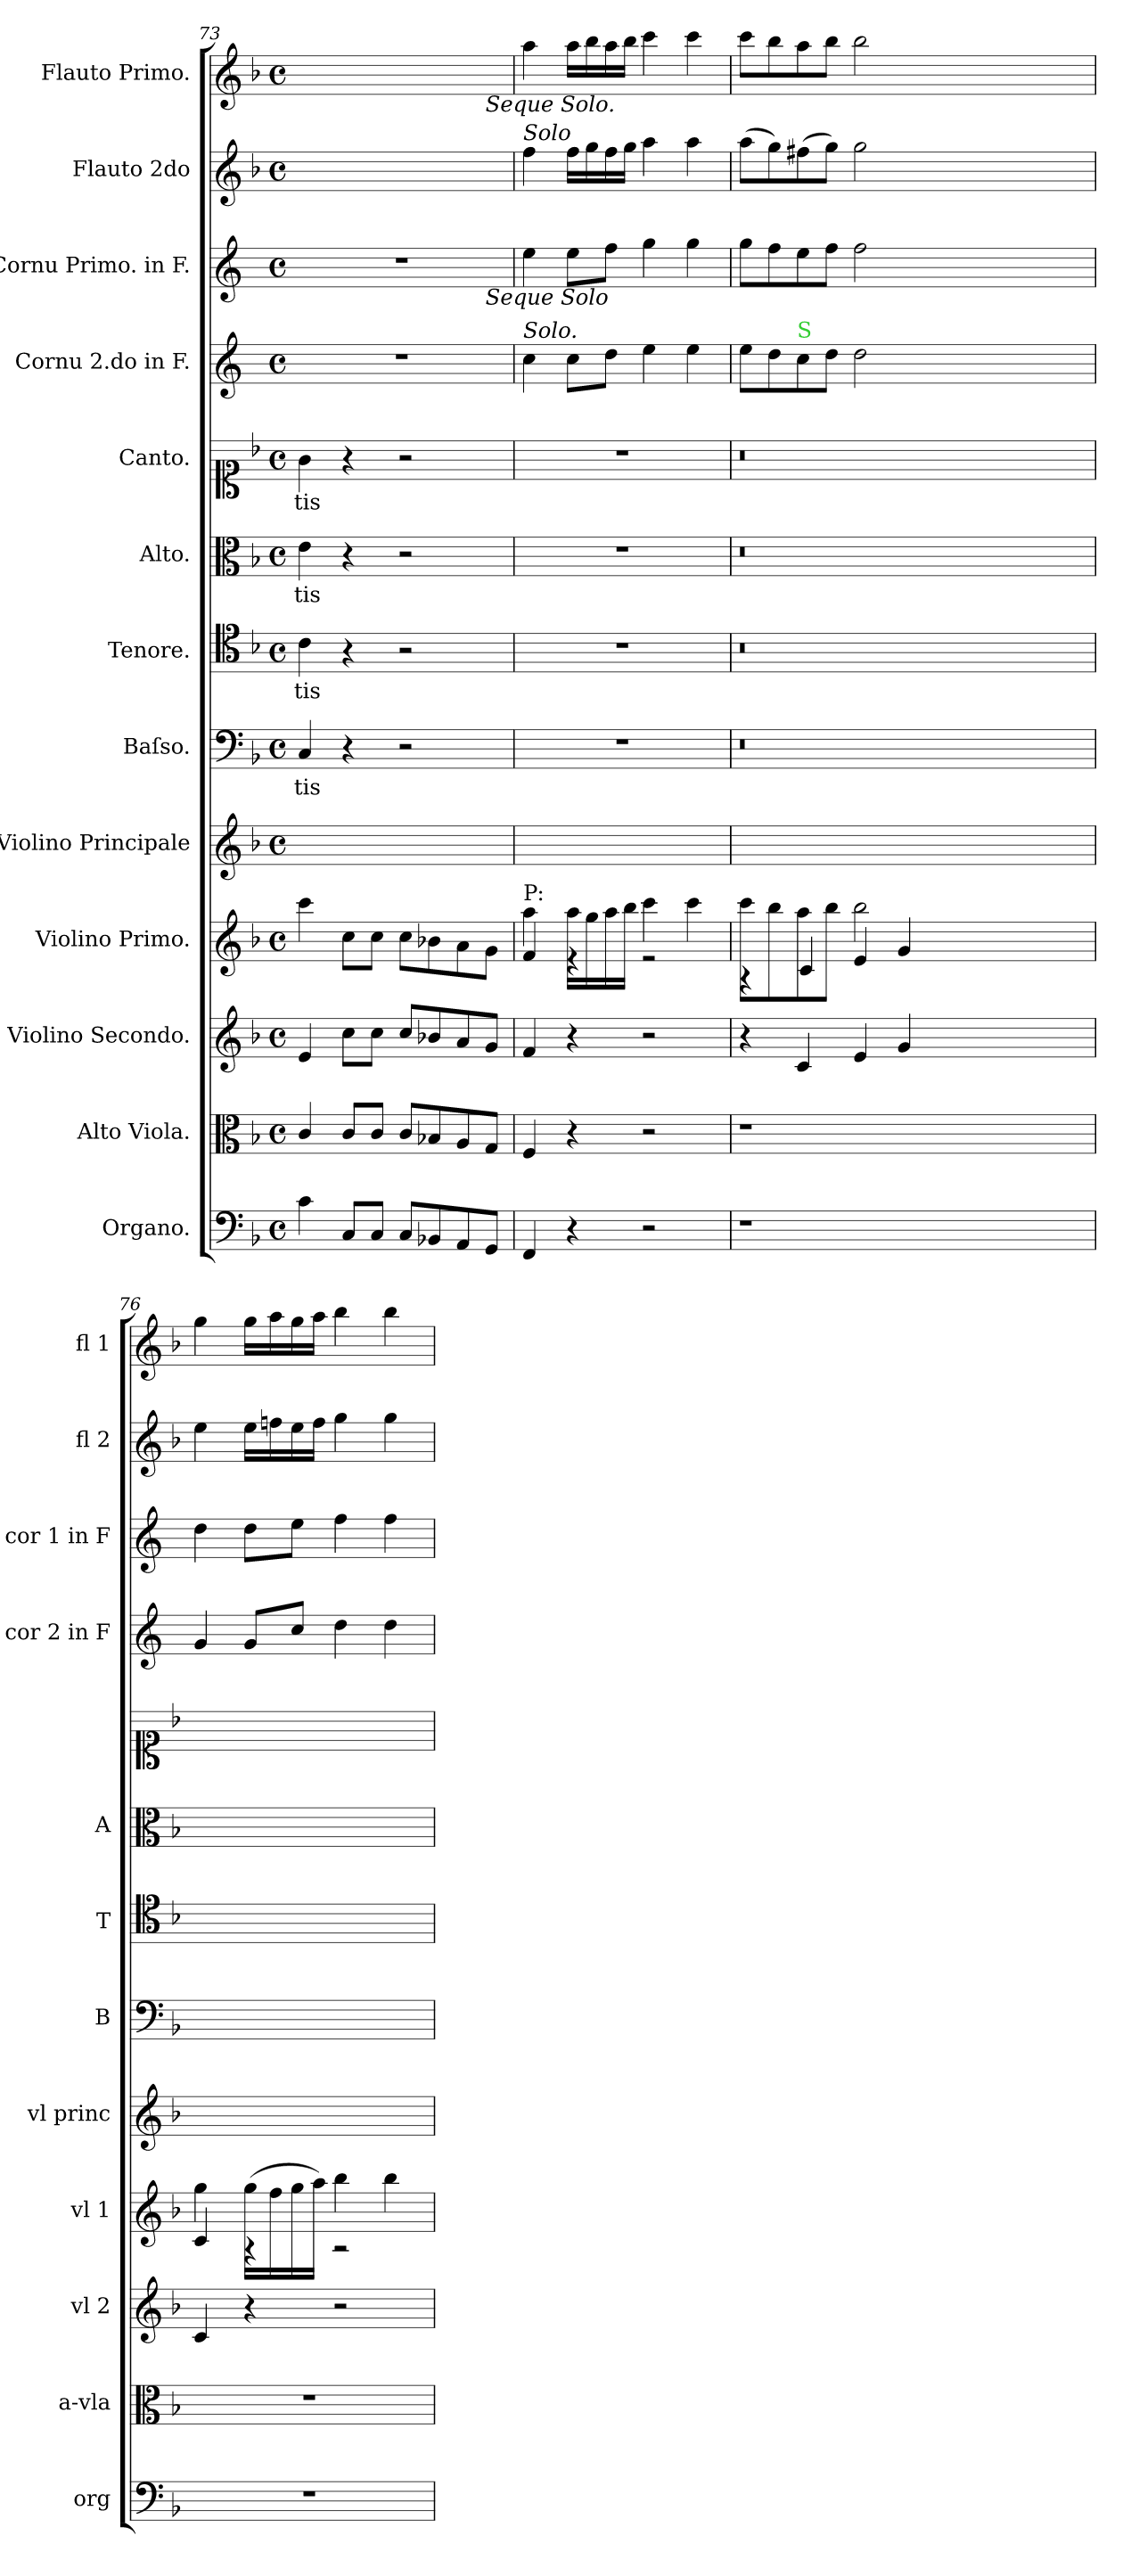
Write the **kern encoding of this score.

**kern	**kern	**kern	**dynam	**kern	**kern	**kern	**text	**kern	**text	**kern	**text	**kern	**text	**kern	**kern	**kern	**kern
*part13	*part12	*part11	*part11	*part10	*part9	*part8	*part8	*part7	*part7	*part6	*part6	*part5	*part5	*part4	*part3	*part2	*part1
*staff13	*staff12	*staff11	*staff11	*staff10	*staff9	*staff8	*staff8	*staff7	*staff7	*staff6	*staff6	*staff5	*staff5	*staff4	*staff3	*staff2	*staff1
*I"Organo.	*I"Alto Viola.	*I"Violino Secondo.	*	*I"Violino Primo.	*I"Violino Principale	*I"Baſso.	*	*I"Tenore.	*	*I"Alto.	*	*I"Canto.	*	*I"Cornu 2.do in F.	*I"Cornu Primo. in F.	*I"Flauto 2do	*I"Flauto Primo.
*I'org	*I'a-vla	*I'vl 2	*	*I'vl 1	*I'vl princ	*I'B	*	*I'T	*	*I'A	*	*	*	*I'cor 2 in F	*I'cor 1 in F	*I'fl 2	*I'fl 1
*clefF4	*clefC3	*clefG2	*	*clefG2	*clefG2	*clefF4	*	*clefC4	*	*clefC3	*	*clefC1	*	*clefG2	*clefG2	*clefG2	*clefG2
*	*	*	*	*	*	*	*	*	*	*	*	*	*	*ITrd4c7	*ITrd4c7	*	*
*k[b-]	*k[b-]	*k[b-]	*	*k[b-]	*k[b-]	*k[b-]	*	*k[b-]	*	*k[b-]	*	*k[b-]	*	*k[b-]	*k[b-]	*k[b-]	*k[b-]
*F:	*F:	*F:	*	*F:	*F:	*F:	*	*F:	*	*F:	*	*F:	*	*	*	*F:	*F:
*M4/4	*M4/4	*M4/4	*	*M4/4	*M4/4	*M4/4	*	*M4/4	*	*M4/4	*	*M4/4	*	*M4/4	*M4/4	*M4/4	*M4/4
*met(c)	*met(c)	*met(c)	*	*met(c)	*met(c)	*met(c)	*	*met(c)	*	*met(c)	*	*met(c)	*	*met(c)	*met(c)	*met(c)	*met(c)
=73	=73	=73	=73	=73	=73	=73	=73	=73	=73	=73	=73	=73	=73	=73	=73	=73	=73
*	*	*	*	*	*	*	*	*	*	*	*	*	*	*	*^	*	*
4c\	4c/	4e/	.	4ccc\	1ryy	4C/	-tis	4c\	-tis	4e\	-tis	4g\	-tis	1r	1r	2..ryy	1ryy	2..ryy
8C/L	8c/L	8cc\L	.	8cc\L	.	4r	.	4r	.	4r	.	4r	.	.	.	.	.	.
8C/J	8c/J	8cc\J	.	8cc\J	.	.	.	.	.	.	.	.	.	.	.	.	.	.
8C/L	8c/L	8cc/L	.	8cc\L	.	2r	.	2r	.	2r	.	2r	.	.	.	.	.	.
8BB-X/	8B-X/	8b-X/	.	8b-X\	.	.	.	.	.	.	.	.	.	.	.	.	.	.
8AA/	8A/	8a/	.	8a\	.	.	.	.	.	.	.	.	.	.	.	.	.	.
!	!	!	!	!	!	!	!	!	!	!	!	!	!	!	!	!	!	!LO:TX:b:i:t=Seque Solo.
!	!	!	!	!	!	!	!	!	!	!	!	!	!	!	!	!LO:TX:b:i:t=Seque Solo	!	!
8GG/J	8G/J	8g/J	.	8g\J	.	.	.	.	.	.	.	.	.	.	.	8ryy	.	8ryy
=74	=74	=74	=74	=74	=74	=74	=74	=74	=74	=74	=74	=74	=74	=74	=74	=74	=74	=74
*	*	*	*	*^	*	*	*	*	*	*	*	*	*	*	*	*	*	*
!	!	!	!	!	!	!	!	!	!	!	!	!	!	!	!	!	!	!LO:TX:a:i:t=Solo	!
!	!	!	!	!	!	!	!	!	!	!	!	!	!	!	!	!LO:TX:a:i:t=Solo.	!	!	!
!	!	!	!	!	!	!	!	!	!	!	!	!	!	!	!LO:TX:a:i:t=Solo.	!	!	!	!
!	!	!	!	!LO:TX:a:t=P&colon;	!	!	!	!	!	!	!	!	!	!	!	!	!	!	!
!	!	!	!LO:DY:a	!	!	!	!	!	!	!	!	!	!	!	!	!	!	!	!
*	*	*	*	*	*	*	*	*	*	*	*	*	*	*	*	*v	*v	*	*
4FF/	4F/	4f/	po.	4aa!\	4f/	1ryy	1r	.	1r	.	1r	.	1r	.	4f\	4a\	4ff\	4aa\
4r	4r	4r	.	16aa!\LL	4r	.	.	.	.	.	.	.	.	.	8f\L	8a\L	16ff\LL	16aa\LL
.	.	.	.	16gg!\	.	.	.	.	.	.	.	.	.	.	.	.	16gg\	16bb-\
.	.	.	.	16aa!\	.	.	.	.	.	.	.	.	.	.	8g\J	8b-\J	16ff\	16aa\
.	.	.	.	16bb-!\JJ	.	.	.	.	.	.	.	.	.	.	.	.	16gg\JJ	16bb-\JJ
2r	2r	2r	.	4ccc!\	2r	.	.	.	.	.	.	.	.	.	4a\	4cc\	4aa\	4ccc\
.	.	.	.	4ccc!\	.	.	.	.	.	.	.	.	.	.	4a\	4cc\	4aa\	4ccc\
=75	=75	=75	=75	=75	=75	=75	=75	=75	=75	=75	=75	=75	=75	=75	=75	=75	=75	=75
1r	1r	4r	.	8ccc!\L	4r	1ryy	0.r	.	0.r	.	0.r	.	0.r	.	8a\L	8cc\L	(8aa\L	8ccc\L
.	.	.	.	8bb-!\	.	.	.	.	.	.	.	.	.	.	8g\	8b-\	8gg\)	8bb-\
!	!	!	!	!	!	!	!	!	!	!	!	!	!	!	!LO:TX:a:color=limegreen:t=S	!	!	!
.	.	4c/	.	8aa!\	4c/	.	.	.	.	.	.	.	.	.	8f\	8a\	(8ff#X\	8aa\
.	.	.	.	8bb-!\J	.	.	.	.	.	.	.	.	.	.	8g\J	8b-\J	8gg\J)	8bb-\J
.	.	4e/	.	2bb-!\	4e/	.	.	.	.	.	.	.	.	.	2g\	2b-\	2gg\	2bb-\
.	.	4g/	.	.	4g/	.	.	.	.	.	.	.	.	.	.	.	.	.
0ryy	0ryy	0ryy	.	0ryy	0ryy	0ryy	.	.	.	.	.	.	.	.	0ryy	0ryy	0ryy	0ryy
=76	=76	=76	=76	=76	=76	=76	=76	=76	=76	=76	=76	=76	=76	=76	=76	=76	=76	=76
1r	1r	4c/	.	4gg!\	4c/	1ryy	1ryy	.	1ryy	.	1ryy	.	1ryy	.	4c/	4g\	4ee\	4gg\
.	.	4r	.	(16gg!\LL	4r	.	.	.	.	.	.	.	.	.	8c/L	8g\L	16ee\LL	16gg\LL
.	.	.	.	16ff!\	.	.	.	.	.	.	.	.	.	.	.	.	16ffn\	16aa\
.	.	.	.	16gg!\	.	.	.	.	.	.	.	.	.	.	8f/J	8a\J	16ee\	16gg\
.	.	.	.	16aa!\JJ)	.	.	.	.	.	.	.	.	.	.	.	.	16ff\JJ	16aa\JJ
.	.	2r	.	4bb-!\	2r	.	.	.	.	.	.	.	.	.	4g\	4b-\	4gg\	4bb-\
.	.	.	.	4bb-!\	.	.	.	.	.	.	.	.	.	.	4g\	4b-\	4gg\	4bb-\
*	*	*	*	*v	*v	*	*	*	*	*	*	*	*	*	*	*	*	*
=	=	=	=	=	=	=	=	=	=	=	=	=	=	=	=	=	=
*-	*-	*-	*-	*-	*-	*-	*-	*-	*-	*-	*-	*-	*-	*-	*-	*-	*-
